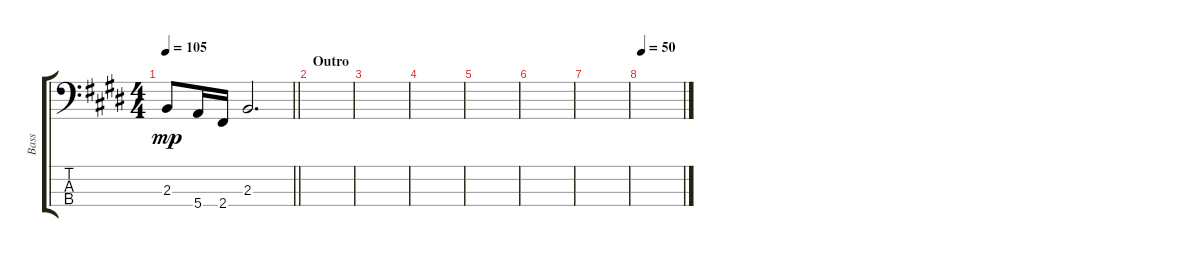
\track ("Bass" "Bass") {instrument electricbassfinger}
\staff {score tabs}
\tuning (G2 D2 A1 E1) {hide}
\ts (4 4)
\tempo 105
\clef f4
\barLineRight lightlight
\ks e
2.3.8{dy mp} 5.4.16 2.4.16 2.3.2{d} |
\section ("" "Outro")
|
|
|
|
|
|
\tempo 50
